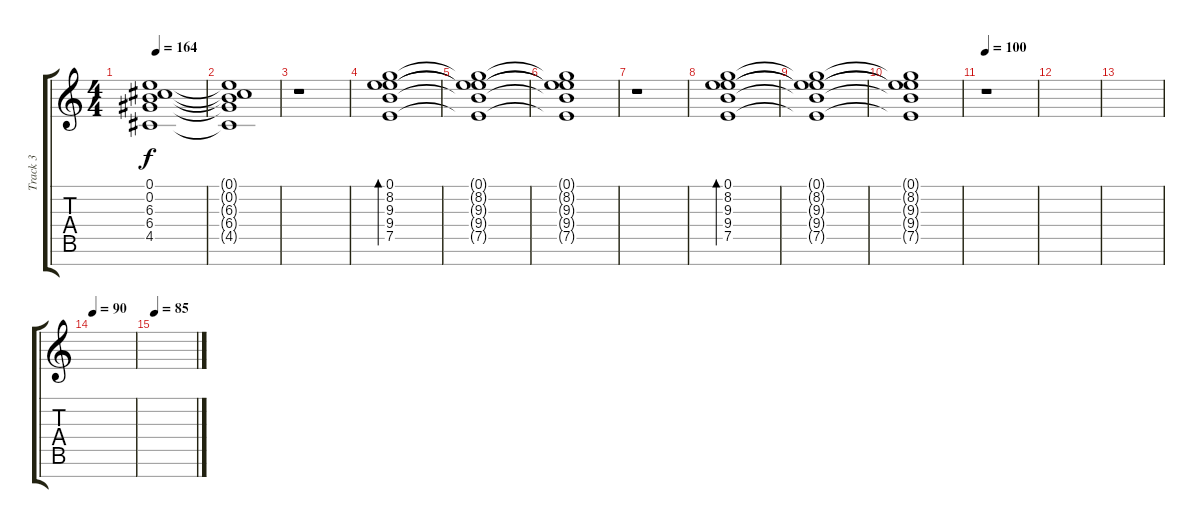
\track ("Track 3" "Track 3") {instrument electricguitarclean}
\staff {score tabs}
\tuning (E4 B3 G3 D3 A2 E2 B1) {hide}
\ts (4 4)
\tempo 164
\clef g2
\ks c
(0.1{t} 0.2{t} 6.3{t} 6.4{t} 4.5{t}).1{dy f} |
(0.1{t} 0.2{t} 6.3{t} 6.4{t} 4.5{t}).1 |
r.1 |
(0.1 8.2 9.3 9.4 7.5).1{bd 120} |
(0.1{t} 8.2{t} 9.3{t} 9.4{t} 7.5{t}).1 |
(0.1{t} 8.2{t} 9.3{t} 9.4{t} 7.5{t}).1 |
r.1 |
(0.1 8.2 9.3 9.4 7.5).1{bd 120} |
(0.1{t} 8.2{t} 9.3{t} 9.4{t} 7.5{t}).1 |
(0.1{t} 8.2{t} 9.3{t} 9.4{t} 7.5{t}).1 |
\tempo 100
r.1 |
|
|
\tempo 90
|
\tempo 85
